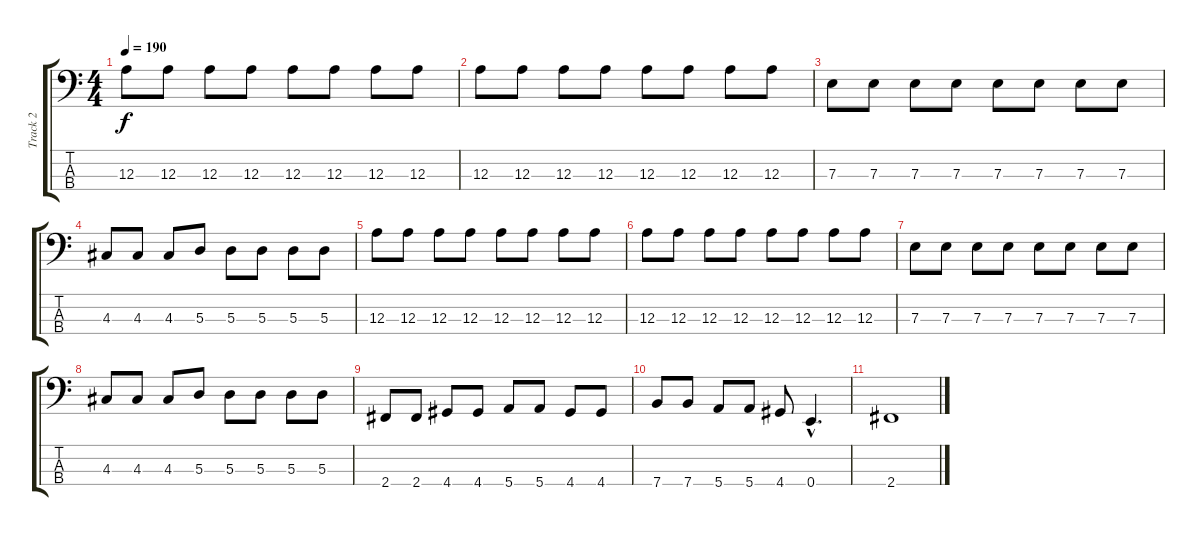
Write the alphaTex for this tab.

\track ("Track 2" "Track 2") {instrument electricbasspick}
\staff {score tabs}
\tuning (G2 D2 A1 E1) {hide}
\ts (4 4)
\tempo 190
\clef f4
\ks c
12.3.8{dy f} 12.3.8 12.3.8 12.3.8 12.3.8 12.3.8 12.3.8 12.3.8 |
12.3.8 12.3.8 12.3.8 12.3.8 12.3.8 12.3.8 12.3.8 12.3.8 |
7.3.8 7.3.8 7.3.8 7.3.8 7.3.8 7.3.8 7.3.8 7.3.8 |
4.3.8 4.3.8 4.3.8 5.3.8 5.3.8 5.3.8 5.3.8 5.3.8 |
12.3.8 12.3.8 12.3.8 12.3.8 12.3.8 12.3.8 12.3.8 12.3.8 |
12.3.8 12.3.8 12.3.8 12.3.8 12.3.8 12.3.8 12.3.8 12.3.8 |
7.3.8 7.3.8 7.3.8 7.3.8 7.3.8 7.3.8 7.3.8 7.3.8 |
4.3.8 4.3.8 4.3.8 5.3.8 5.3.8 5.3.8 5.3.8 5.3.8 |
2.4.8 2.4.8 4.4.8 4.4.8 5.4.8 5.4.8 4.4.8 4.4.8 |
7.4.8 7.4.8 5.4.8 5.4.8 4.4.8 0.4{hac}.4{d} |
2.4.1
